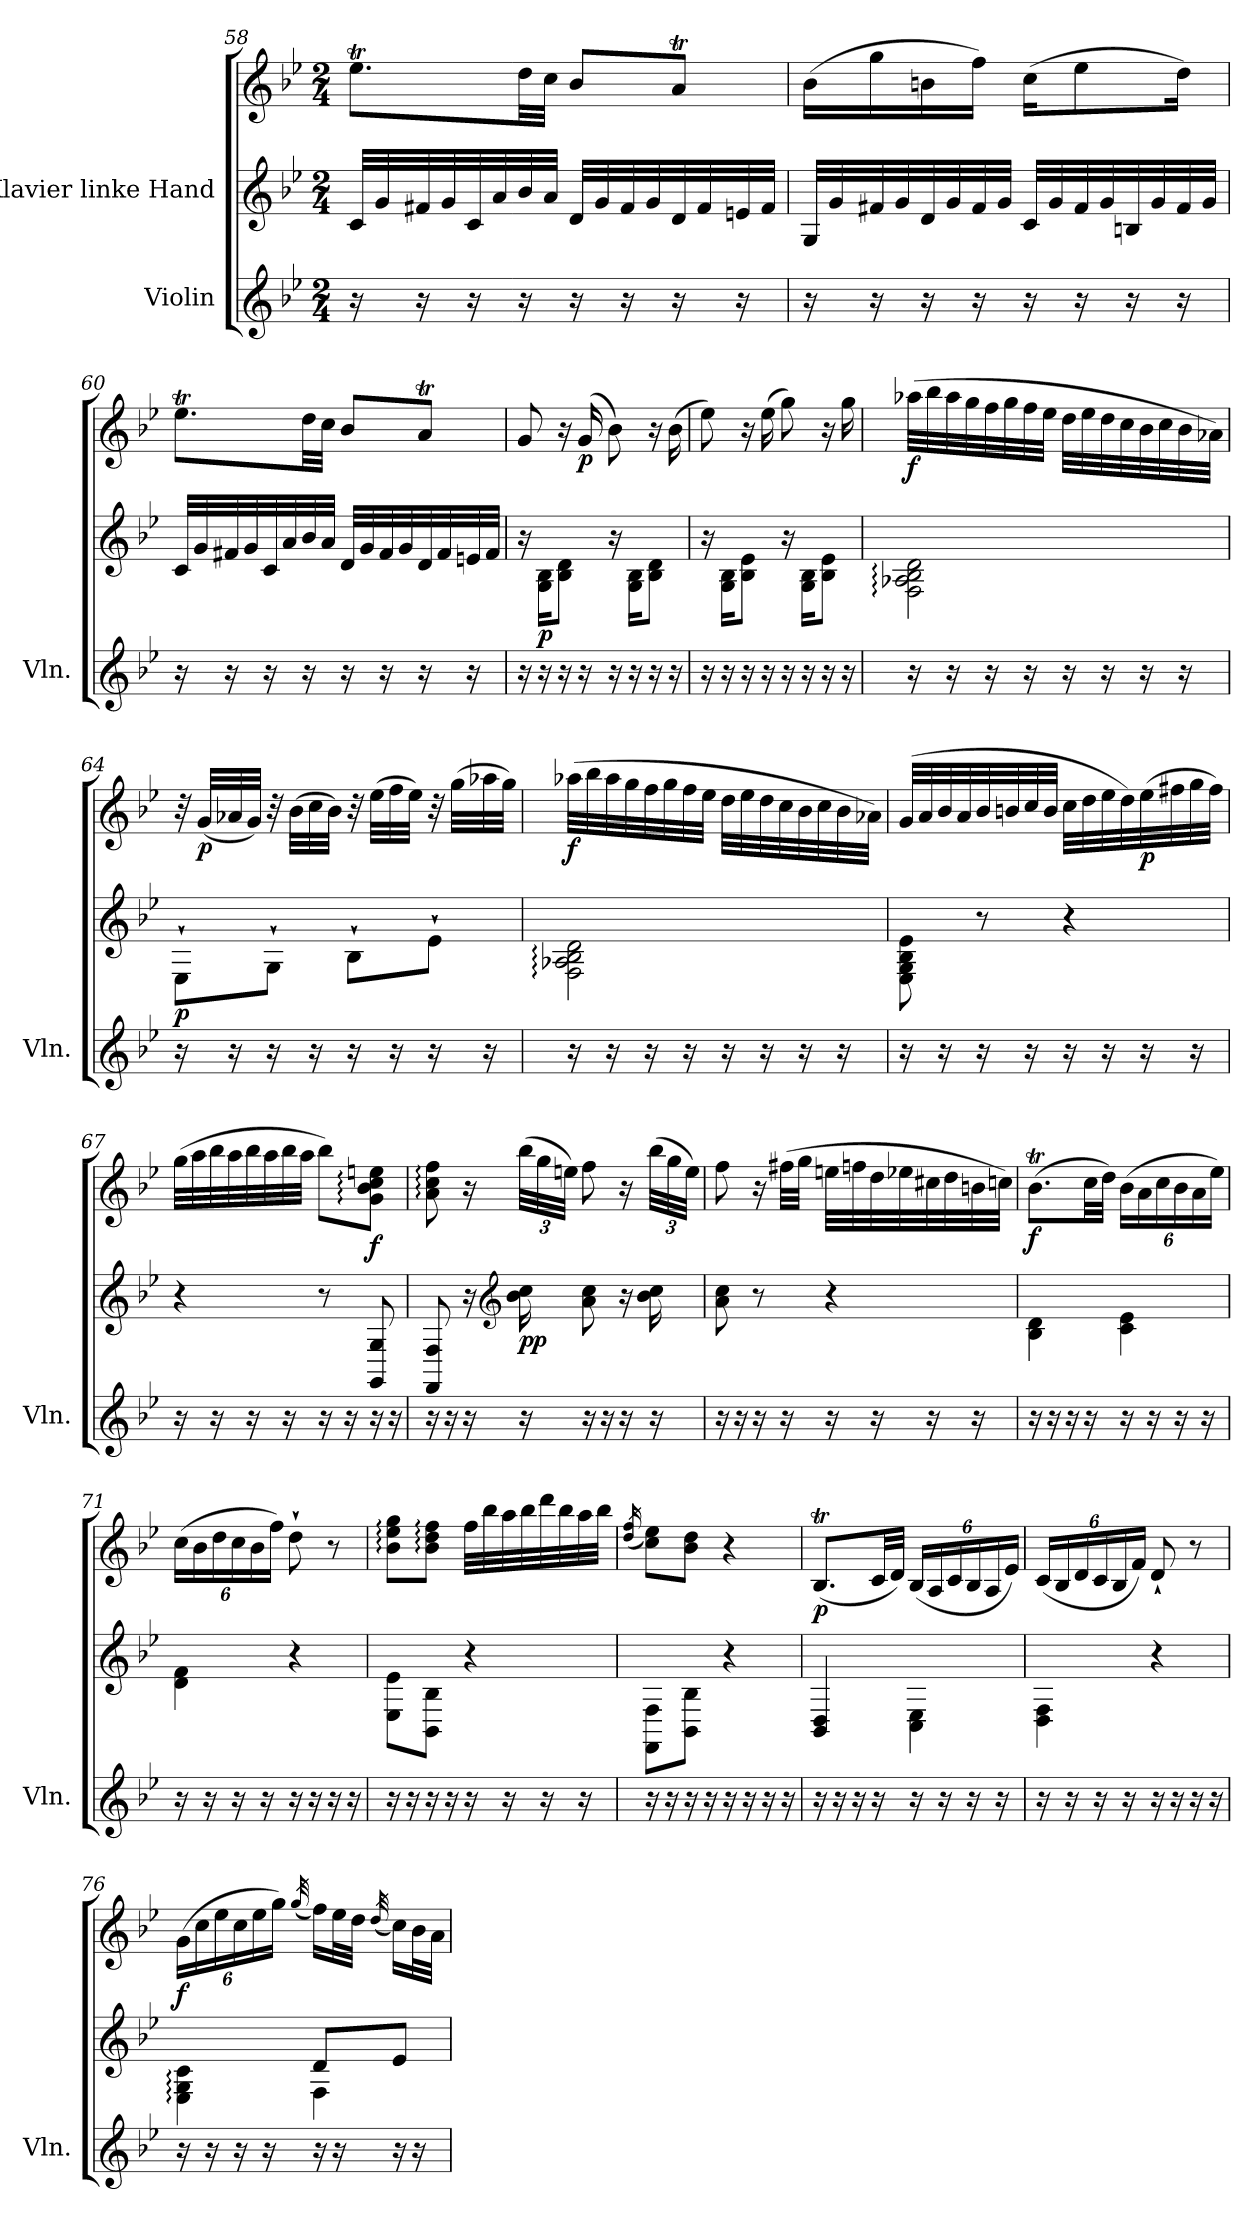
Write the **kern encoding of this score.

**kern	**kern	**kern	**dynam
*part2	*part1	*part1	*part1
*staff3	*staff2	*staff1	*staff1/2
*I"Violin	*I"Klavier linke Hand	*	*
*I'Vln.	*	*	*
*clefG2	*clefG2	*clefG2	*
*k[b-e-]	*k[b-e-]	*k[b-e-]	*
*M2/4	*M2/4	*M2/4	*
=58	=58	=58	=58
16r	32c/LLL	8.ee-T\L	.
.	32g/	.	.
16r	32f#X/	.	.
.	32g/	.	.
16r	32c/	.	.
.	32a/	.	.
16r	32b-/	32dd\LL	.
.	32a/JJJ	32cc\JJJ	.
16r	32d/LLL	8b-/L	.
.	32g/	.	.
16r	32f#/	.	.
.	32g/	.	.
16r	32d/	8at/J	.
.	32f#/	.	.
16r	32en/	.	.
.	32f#/JJJ	.	.
=59	=59	=59	=59
16r	32G/LLL	(>16b-\LL	.
.	32g/	.	.
16r	32f#X/	16gg\	.
.	32g/	.	.
16r	32d/	16bn\	.
.	32g/	.	.
16r	32f#/	16ff\JJ)	.
.	32g/JJJ	.	.
16r	32c/LLL	(>16cc\KL	.
.	32g/	.	.
16r	32f#/	8ee-\	.
.	32g/	.	.
16r	32Bn/	.	.
.	32g/	.	.
16r	32f#/	16dd\Jk)	.
.	32g/JJJ	.	.
!!LO:LB:g=z
=60	=60	=60	=60
16r	32c/LLL	8.ee-T\L	.
.	32g/	.	.
16r	32f#X/	.	.
.	32g/	.	.
16r	32c/	.	.
.	32a/	.	.
16r	32b-/	32dd\LL	.
.	32a/JJJ	32cc\JJJ	.
16r	32d/LLL	8b-/L	.
.	32g/	.	.
16r	32f#/	.	.
.	32g/	.	.
16r	32d/	8at/J	.
.	32f#/	.	.
16r	32en/	.	.
.	32f#/JJJ	.	.
=61	=61	=61	=61
16r	16r	8g/	.
!	!	!	!LO:DY:b=2
16r	16G\ 16B-\KL	.	p
16r	8B-\ 8d\J	16r	.
!	!	!	!LO:DY:b
16r	.	(<16g/	p
16r	16r	8b-\)	.
16r	16G\ 16B-\KL	.	.
16r	8B-\ 8d\J	16r	.
16r	.	(>16b-\	.
=62	=62	=62	=62
16r	16r	8ee-\)	.
16r	16G\ 16B-\KL	.	.
16r	8B-\ 8e-\J	16r	.
16r	.	(>16ee-\	.
16r	16r	8gg\)	.
16r	16G\ 16B-\KL	.	.
16r	8B-\ 8e-\J	16r	.
16r	.	16gg\	.
=63	=63	=63	=63
!	!	!	!LO:DY:b
16r	2F\: 2A-X\: 2B-\: 2d\:	(>32aa-X\LLL	f
.	.	32bb-\	.
16r	.	32aa-\	.
.	.	32gg\	.
16r	.	32ff\	.
.	.	32gg\	.
16r	.	32ff\	.
.	.	32ee-\JJJ	.
16r	.	32dd\LLL	.
.	.	32ee-\	.
16r	.	32dd\	.
.	.	32cc\	.
16r	.	32b-\	.
.	.	32cc\	.
16r	.	32b-\	.
.	.	32a-X\JJJ)	.
!!LO:LB:g=z
=64	=64	=64	=64
!	!	!	!LO:DY:b=2
16r	8E-`\L	32r	p
!	!	!	!LO:DY:b
.	.	(<32g/LLL	p
16r	.	32a-X/	.
.	.	32g/JJJ)	.
16r	8G`\J	32r	.
.	.	(>32b-\LLL	.
16r	.	32cc\	.
.	.	32b-\JJJ)	.
16r	8B-`\L	32r	.
.	.	(>32ee-\LLL	.
16r	.	32ff\	.
.	.	32ee-\JJJ)	.
16r	8e-`\J	32r	.
.	.	(>32gg\LLL	.
16r	.	32aa-X\	.
.	.	32gg\JJJ)	.
=65	=65	=65	=65
!	!	!	!LO:DY:b
16r	2F\: 2A-X\: 2B-\: 2d\:	(>32aa-X\LLL	f
.	.	32bb-\	.
16r	.	32aa-\	.
.	.	32gg\	.
16r	.	32ff\	.
.	.	32gg\	.
16r	.	32ff\	.
.	.	32ee-\JJJ	.
16r	.	32dd\LLL	.
.	.	32ee-\	.
16r	.	32dd\	.
.	.	32cc\	.
16r	.	32b-\	.
.	.	32cc\	.
16r	.	32b-\	.
.	.	32a-X\JJJ)	.
=66	=66	=66	=66
16r	8E-\ 8G\ 8B-\ 8e-\	(>32g/LLL	.
.	.	32a/	.
16r	.	32b-/	.
.	.	32a/	.
16r	8r	32b-/	.
.	.	32bn/	.
16r	.	32cc/	.
.	.	32b/JJJ	.
16r	4r	32cc\LLL	.
.	.	32dd\	.
16r	.	32ee-\	.
.	.	32dd\)	.
!	!	!	!LO:DY:b
16r	.	(>32ee-\	p
.	.	32ff#X\	.
16r	.	32gg\	.
.	.	32ff#\JJJ)	.
!!LO:PB:g=z
=67	=67	=67	=67
16r	4r	(>32gg\LLL	.
.	.	32aa\	.
16r	.	32bb-\	.
.	.	32aa\	.
16r	.	32bb-\	.
.	.	32aa\	.
16r	.	32bb-\	.
.	.	32aa\JJJ	.
16r	8r	8bb-\L)	.
16r	.	.	.
!	!	!	!LO:DY:b
16r	8GG/ 8G/	8g\: 8b-\: 8cc\: 8een\:J	f
16r	.	.	.
=68	=68	=68	=68
16r	8FF/ 8F/	8a\: 8cc\: 8ff\:	.
16r	.	.	.
16r	16r	16r	.
*	*clefG2	*	*
*	*	*Xbrackettup	*
!	!	!	!LO:DY:b=2
!	!	!	!LO:DY:n=1:b
16r	16b-\ 16cc\	(>48bb-\LLL	p p
.	.	48gg\	.
.	.	48een\JJJ)	.
16r	8a\ 8cc\	8ff\	.
16r	.	.	.
16r	16r	16r	.
16r	16b-\ 16cc\	(>48bb-\LLL	.
.	.	48gg\	.
.	.	48ee\JJJ)	.
=69	=69	=69	=69
16r	8a\ 8cc\	8ff\	.
16r	.	.	.
16r	8r	16r	.
16r	.	(>32ff#X\LLL	.
.	.	32gg\JJJ	.
16r	4r	32een\LLL	.
.	.	32ffn\	.
16r	.	32dd\	.
.	.	32ee-X\	.
16r	.	32cc#X\	.
.	.	32dd\	.
16r	.	32bn\	.
.	.	32ccn\JJJ)	.
!!LO:LB:g=z
=70	=70	=70	=70
!	!	!	!LO:DY:b
16r	4B-\ 4d\	(>8.b-T\L	f
16r	.	.	.
16r	.	.	.
16r	.	32cc\LL	.
.	.	32dd\JJJ)	.
16r	4c\ 4e-\	(>24b-\LL	.
.	.	24a\	.
16r	.	.	.
.	.	24cc\	.
16r	.	24b-\	.
.	.	24a\	.
16r	.	.	.
.	.	24ee-\JJ)	.
=71	=71	=71	=71
16r	4d\ 4f\	(>24cc\LL	.
.	.	24b-\	.
16r	.	.	.
.	.	24dd\	.
16r	.	24cc\	.
.	.	24b-\	.
16r	.	.	.
.	.	24ff\JJ)	.
16r	4r	8dd`\	.
16r	.	.	.
16r	.	8r	.
16r	.	.	.
=72	=72	=72	=72
16r	8E-\ 8e-\L	8b-\: 8ee-\: 8gg\:L	.
16r	.	.	.
16r	8BB-\ 8B-\J	8b-\: 8dd\: 8ff\:J	.
16r	.	.	.
16r	4r	32ff\LLL	.
.	.	32bb-\	.
16r	.	32aa\	.
.	.	32bb-\	.
16r	.	32ddd\	.
.	.	32bb-\	.
16r	.	32aa\	.
.	.	32bb-\JJJ	.
=73	=73	=73	=73
.	.	(<16qdd/ 16qff/	.
16r	8FF\ 8F\L	8cc\ 8ee-\L)	.
16r	.	.	.
16r	8BB-\ 8B-\J	8b-\ 8dd\J	.
16r	.	.	.
16r	4r	4r	.
16r	.	.	.
16r	.	.	.
16r	.	.	.
!!LO:LB:g=z
=74	=74	=74	=74
!	!	!	!LO:DY:b
16r	4BB-/ 4D/	(<8.B-T/L	p
16r	.	.	.
16r	.	.	.
16r	.	32c/LL	.
.	.	32d/JJJ)	.
16r	4C\ 4E-\	(<24B-/LL	.
.	.	24A/	.
16r	.	.	.
.	.	24c/	.
16r	.	24B-/	.
.	.	24A/	.
16r	.	.	.
.	.	24e-/JJ)	.
=75	=75	=75	=75
16r	4D\ 4F\	(<24c/LL	.
.	.	24B-/	.
16r	.	.	.
.	.	24d/	.
16r	.	24c/	.
.	.	24B-/	.
16r	.	.	.
.	.	24f/JJ)	.
16r	4r	8d`/	.
16r	.	.	.
16r	.	8r	.
16r	.	.	.
=76	=76	=76	=76
*	*^	*	*
!	!	!	!	!LO:DY:b
16r	4E-\: 4G\: 4c\:	4ryy	(>24g\LL	f
.	.	.	24cc\	.
16r	.	.	.	.
.	.	.	24ee-\	.
16r	.	.	24cc\	.
.	.	.	24ee-\	.
16r	.	.	.	.
.	.	.	24gg\JJ)	.
.	.	.	(<32qgg/	.
16r	8d/L	4F\	16ff\LL)	.
16r	.	.	32ee-\L	.
.	.	.	32dd\JJJ	.
.	.	.	(<32qdd/	.
16r	8e-/J	.	16cc\LL)	.
16r	.	.	32b-\L	.
.	.	.	32a\JJJ	.
*	*v	*v	*	*
=	=	=	=
*-	*-	*-	*-
